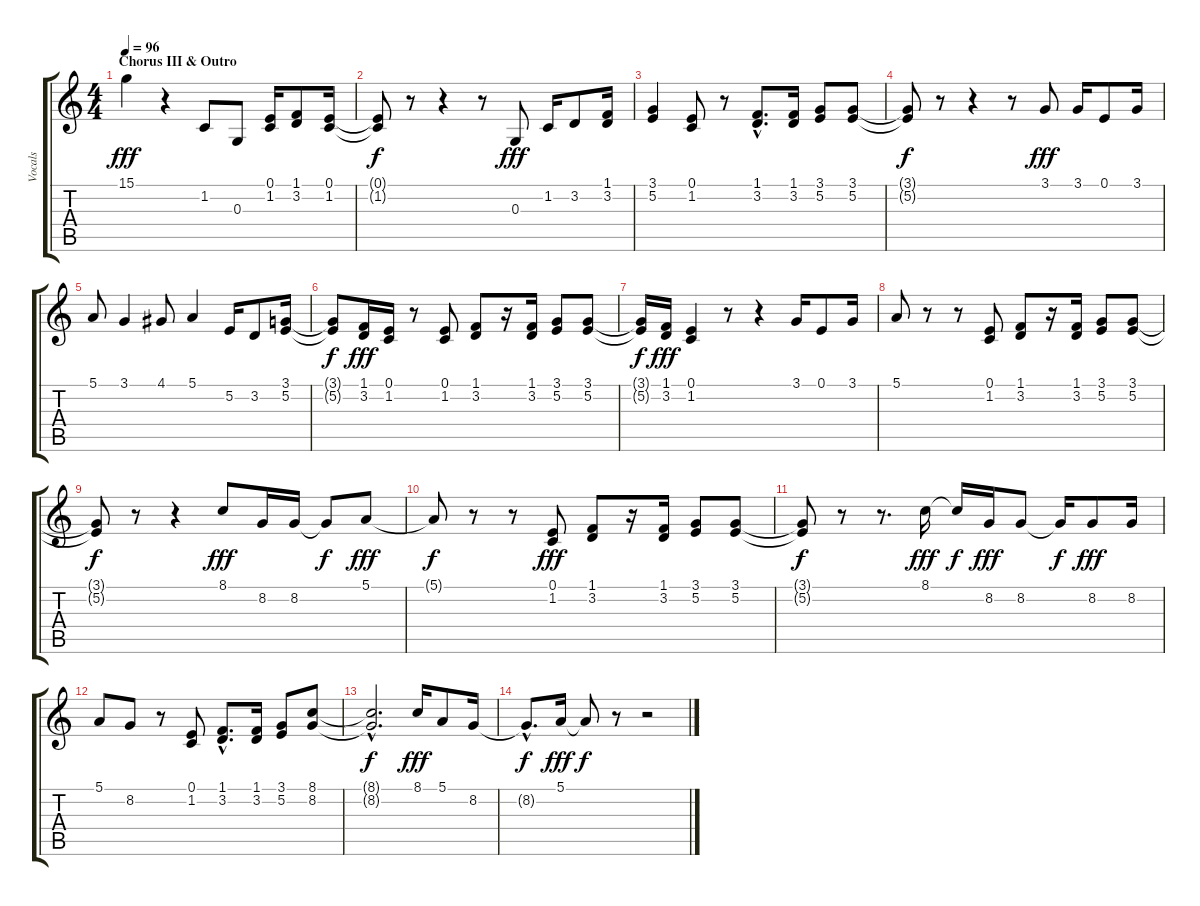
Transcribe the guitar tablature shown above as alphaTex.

\track ("Vocals" "Vocals") {instrument lead6voice}
\staff {score tabs}
\tuning (E4 B3 G3 D3 A2 E2) {hide}
\ts (4 4)
\section ("" "Chorus III & Outro")
\tempo 96
\clef g2
\ks c
15.1.4{dy fff} r.4 1.2.8 0.3.8 (0.1 1.2).16 (1.1 3.2).8 (0.1 1.2).16 |
(0.1{t} 1.2{t}).8{dy f} r.8 r.4 r.8 0.3.8{dy fff} 1.2.16 3.2.8 (1.1 3.2).16 |
(3.1 5.2).4 (0.1 1.2).8 r.8 (1.1{hac} 3.2{hac}).8{d} (1.1 3.2).16 (3.1 5.2).8 (3.1 5.2).8 |
(3.1{t} 5.2{t}).8{dy f} r.8 r.4 r.8 3.1.8{dy fff} 3.1.16 0.1.8 3.1.16 |
5.1.8 3.1.4 4.1.8 5.1.4 5.2.16 3.2.8 (3.1 5.2).16 |
(3.1{t} 5.2{t}).8{dy f} (1.1 3.2).16{dy fff} (0.1 1.2).16 r.8 (0.1 1.2).8 (1.1 3.2).8 r.16 (1.1 3.2).16 (3.1 5.2).8 (3.1 5.2).8 |
(3.1{t} 5.2{t}).16{dy f} (1.1 3.2).16{dy fff} (0.1 1.2).4 r.8 r.4 3.1.16 0.1.8 3.1.16 |
5.1.8 r.8 r.8 (0.1 1.2).8 (1.1 3.2).8 r.16 (1.1 3.2).16 (3.1 5.2).8 (3.1 5.2).8 |
(3.1{t} 5.2{t}).8{dy f} r.8 r.4 8.1.8{dy fff} 8.2.16 8.2.16 8.2{t}.8{dy f} 5.1.8{dy fff} |
5.1{t}.8{dy f} r.8 r.8 (0.1 1.2).8{dy fff} (1.1 3.2).8 r.16 (1.1 3.2).16 (3.1 5.2).8 (3.1 5.2).8 |
(3.1{t} 5.2{t}).8{dy f} r.8 r.8{d} 8.1.16{dy fff} 8.1{t}.16{dy f} 8.2.16{dy fff} 8.2.8 8.2{t}.16{dy f} 8.2.8{dy fff} 8.2.16 |
5.1.8 8.2.8 r.8 (0.1 1.2).8 (1.1{hac} 3.2{hac}).8{d} (1.1 3.2).16 (3.1 5.2).8 (8.1 8.2).8 |
(8.1{hac t} 8.2{hac t}).2{d dy f} 8.1.16{dy fff} 5.1.8 8.2.16 |
8.2{hac t}.8{d dy f} 5.1.16{dy fff} 5.1{t}.8{dy f} r.8 r.2
